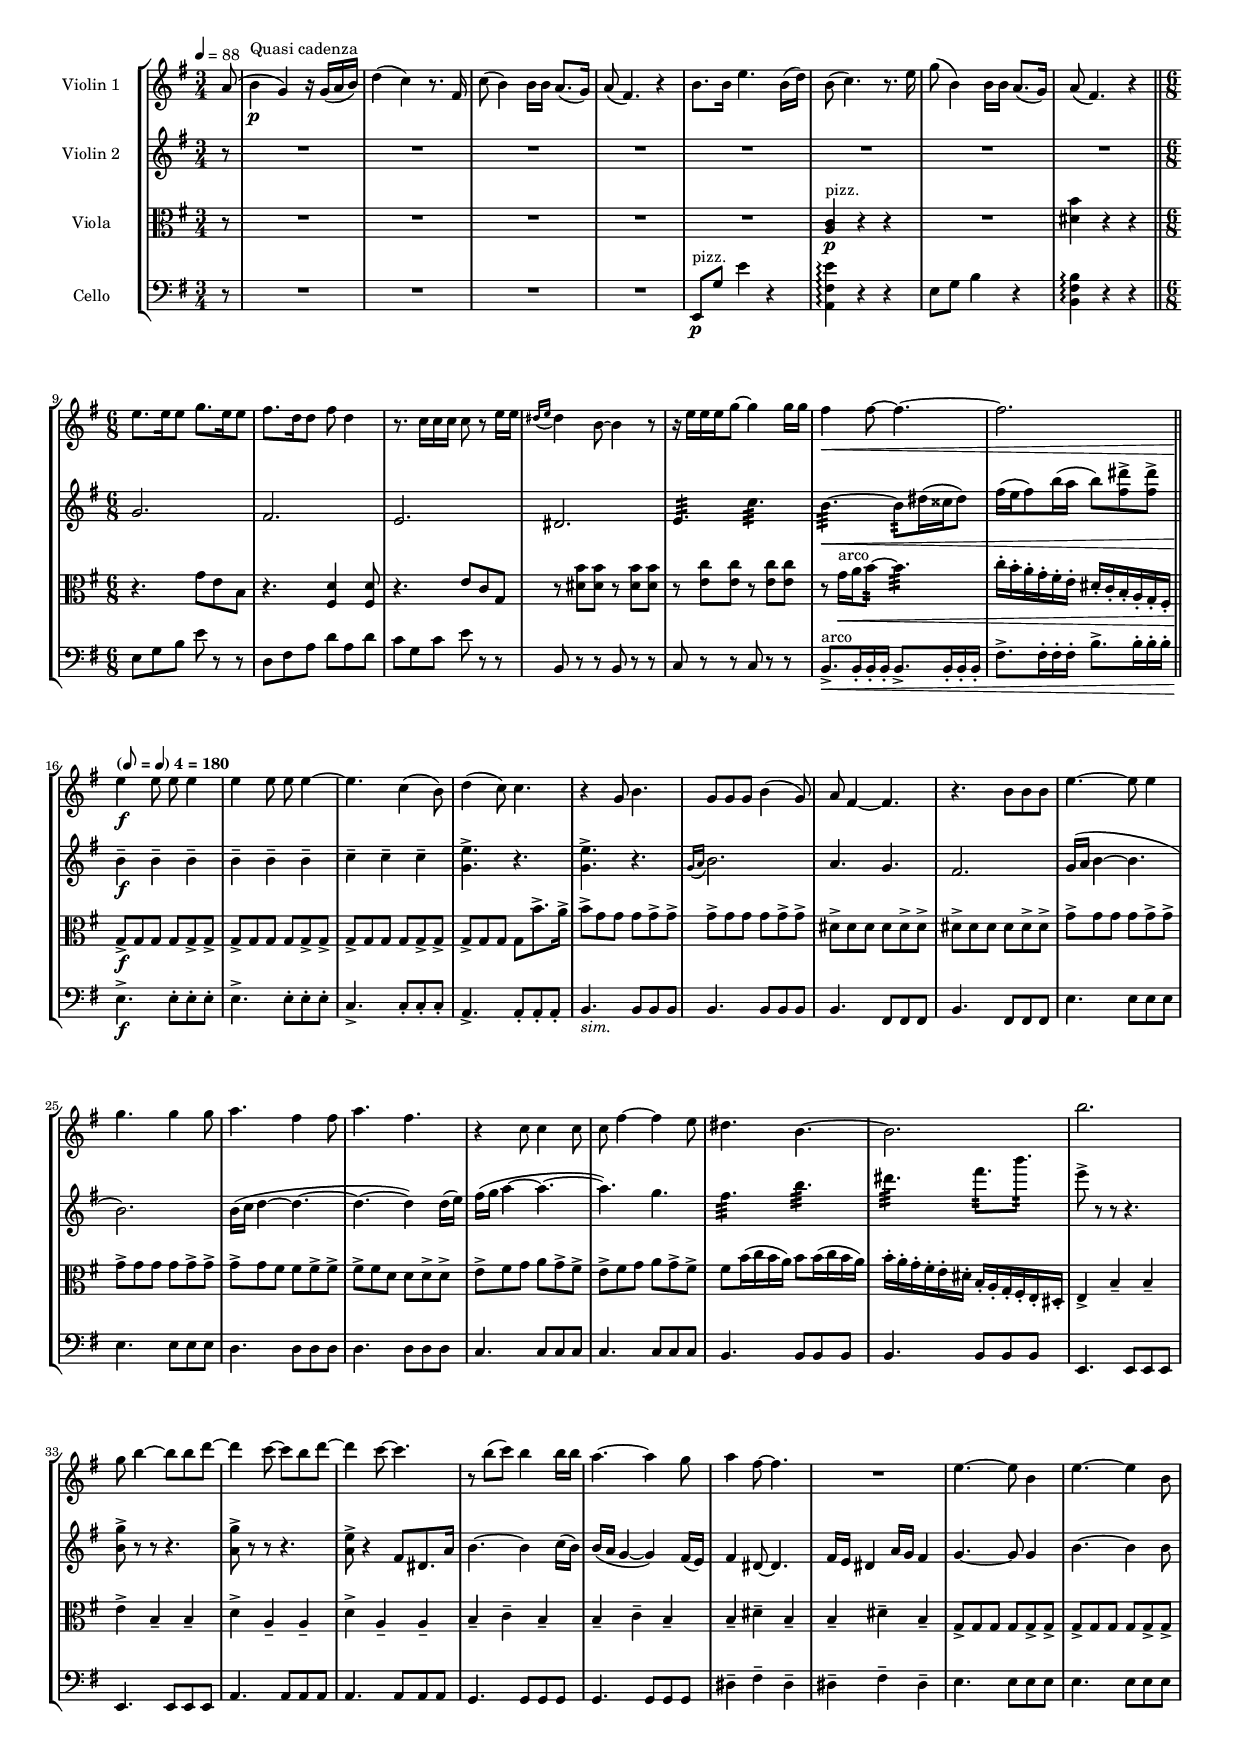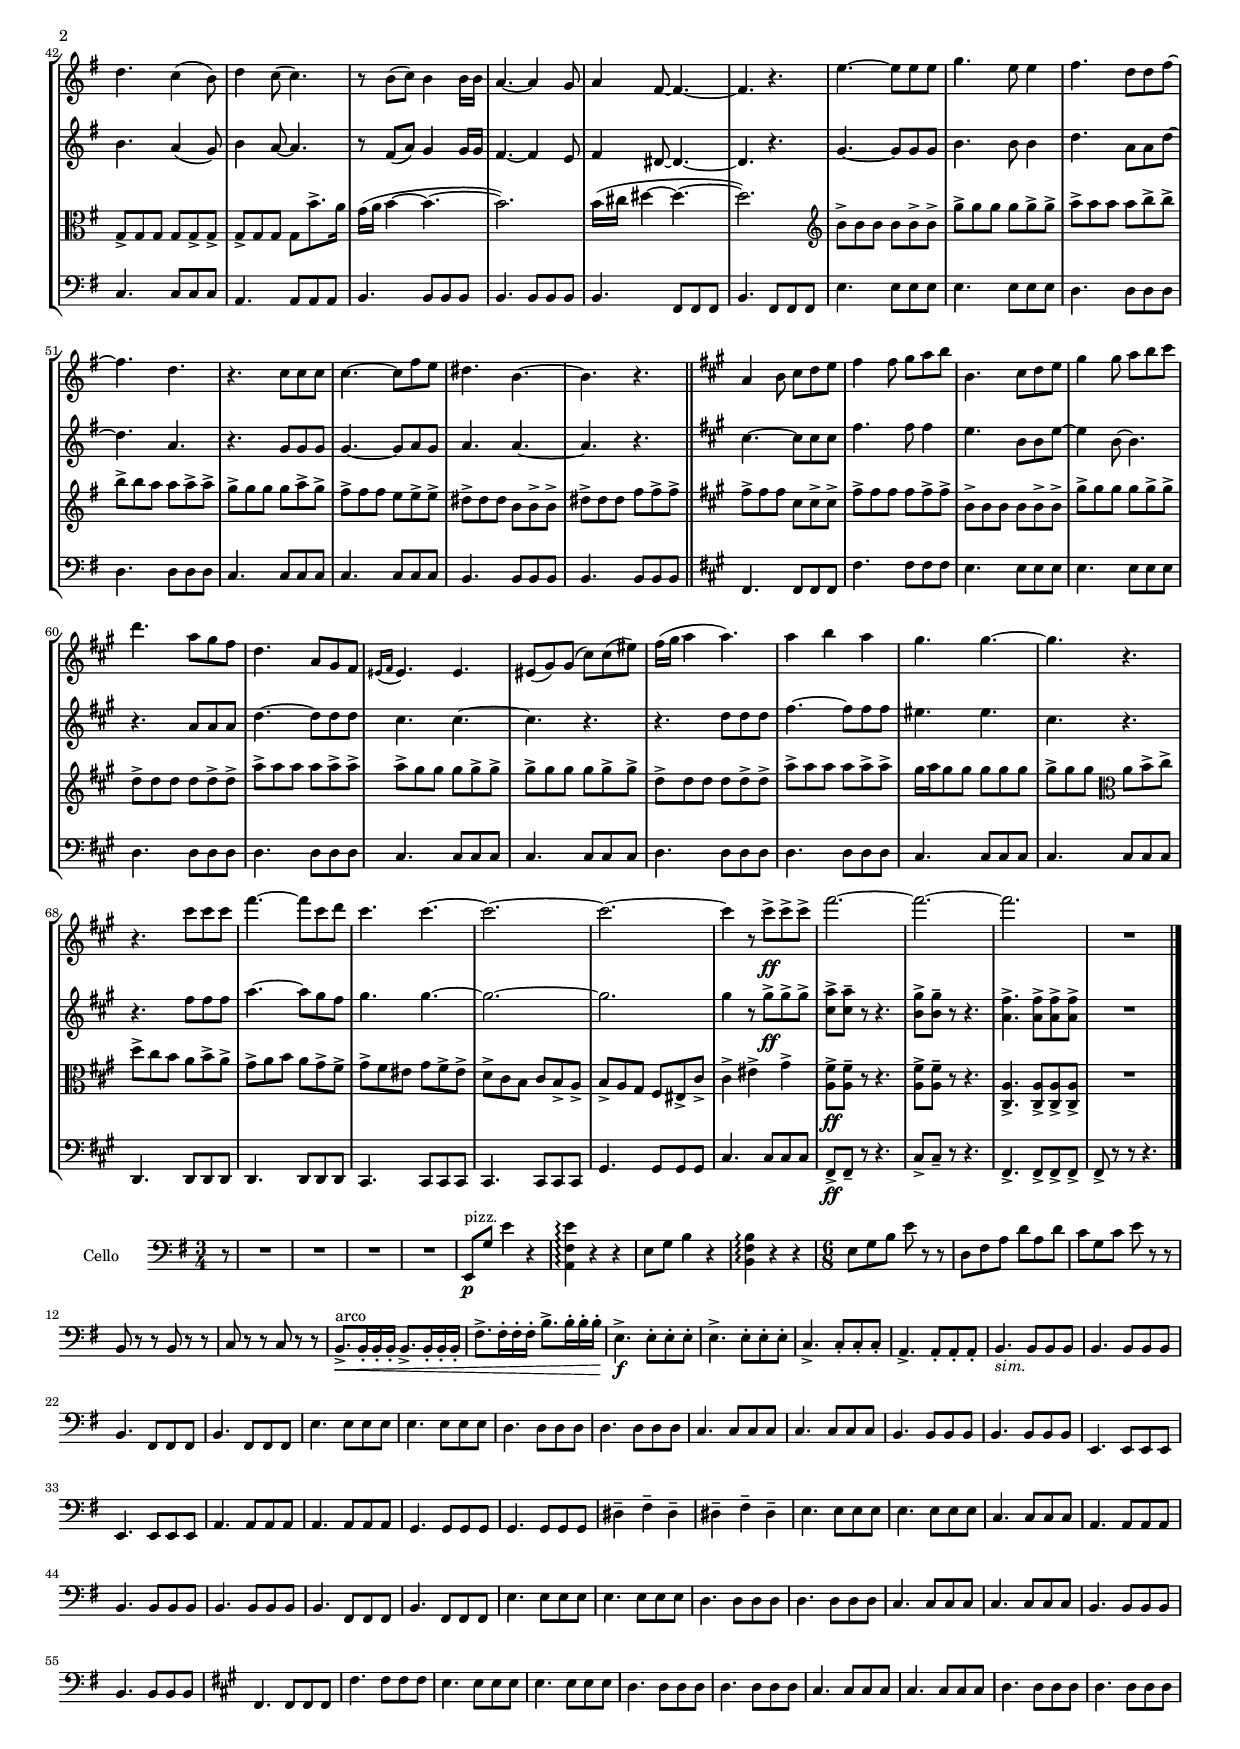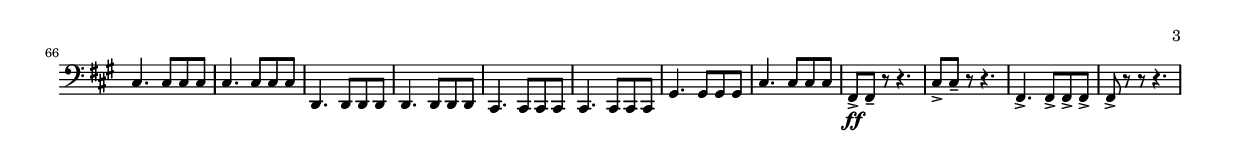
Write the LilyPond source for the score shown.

\version "2.24.4"
\version "2.24.4"

global = {
  \time 3/4
  \key g \major
}

Violinone = \new Voice {
  \relative c'' {
    \tempo 4 = 88
    \partial 8 a8(
    b4\p^"Quasi cadenza" g) r16 g( a b)
    d4( c) r8. fis,16
    c'8( b4) b16 b a8.( g16)
    a8( fis4.) r4
    b8. b16 e4. b16( d)
    b8( c4.) r8. e16
    g8( b,4) b16 b a8.( g16)
    a8( fis4.) r4
    \bar "||"
    \time 6/8
    e'8. e16 e8 g8. e16 e8
    fis8. d16 d8 fis8 d4
    r8. c16 c c c8 r e16 e
    \appoggiatura { dis16 e } dis4 b8~ b4 r8
    r16 e e e g8~ g4 g16 g
    fis4\< fis8~ fis4.~
    fis2.
    \bar "||"
    \tempo \markup {
      \concat {
        (
        \smaller \general-align #Y #DOWN \note {8} #1
        " = "
        \smaller \general-align #Y #DOWN \note {4} #1
        )
      } 4 = 180
    }
    e4\f e8 e e4
    e e8 e e4~
    e4. c4( b8)
    d4( c8) c4.
    r4 g8 b4.
    g8 g g b4( g8)
    a fis4~ fis4.
    r b8 b b
    e4.~ e8 e4
    g4. g4 g8
    a4. fis4 fis8
    a4. fis
    r4 c8 c4 c8
    c fis4~ fis e8
    dis4. b~
    b2.
    b'
    g8 b4~ b8 b d~
    d4 c8~ c b d~
    d4 c8~ c4.
    r8 b( c) b4 b16 b
    a4.~ a4 g8
    a4 fis8~ fis4.
    R2.
    e4.~ e8 b4
    e4.~ e4 b8
    d4. c4( b8)
    d4 c8( c4.)
    r8 b( c) b4 b16 b
    a4.~ a4 g8
    a4 fis8~ fis4.~
    fis r
    e'~ e8 e e
    g4. e8 e4
    fis4. d8 d fis~
    fis4. d
    r c8 c c
    c4.~ c8 fis e
    dis4. b~
    b r
    \bar "||"
    \key a \major
    a4 b8 cis d e
    fis4 fis8 gis a b
    b,4. cis8 d e
    gis4 gis8 a b cis
    d4. a8 gis fis
    d4. a8 gis fis
    \appoggiatura { eis16 fis } eis4. eis
    eis8( gis) gis( cis) cis( eis)
    fis16( gis a4 a4.)
    a4 b a
    gis4. gis~
    gis r
    r cis8 cis cis
    fis4.~ fis8 cis d
    cis4. cis~
    cis2.~
    cis~
    cis4 r8 cis8->\ff cis-> cis->
    fis2.~
    fis~
    fis
    R2.
    \bar "|."
  }
}


Violintwo = \new Voice {
  \relative c'' {
    \partial 8 r8
    R2.
    R
    R
    R
    R
    R
    R
    R
    \time 6/8
    g2.
    fis
    e
    dis
    e4.:32 c':32
    b4.:32~\< b8:32 dis16( cisis dis8)
    fis16( e fis8) b16( a b8) <fis dis'>-> <fis dis'>->
    b,4\f-- b-- b--
    b-- b-- b--
    c-- c-- c--
    <g e'>4.-> r
    <g e'>-> r
    \appoggiatura { g16 a } b2.
    a4. g
    fis2.
    g16( a b4~ b4.
    b2.)
    b16( c d4~ d4.~
    d~ d4) d16( e)
    fis16( g a4~ a4.~
    a) g
    fis:32 b:32
    dis:32 fis8.:32 b:32
    e,8-> r r r4.
    <b, g'>8-> r r r4.
    <a g'>8-> r r r4.
    <a e'>8-> r4 fis8 dis8. a'16
    b4.~ b4 c16( b)
    b( a g4~ g) fis16( e)
    fis4 dis8~ dis4.
    fis16 e dis4 a'16 g fis4
    g4.~ g8 g4
    b4.~ b4 b8
    b4. a4( g8)
    b4 a8~ a4.
    r8 fis( a) g4 g16 g
    fis4.~ fis4 e8
    fis4 dis8~ dis4.~
    dis r
    g4.~ g8 g g
    b4. b8 b4
    d4. a8 a d~
    d4. a
    r g8 g g
    g4.~ g8 a g
    a4. a~
    a r
    \key a \major
    cis4.~ cis8 cis cis
    fis4. fis8 fis4
    e4. b8 b e~
    e4 b8~ b4.
    r a8 a a
    d4.~ d8 d d
    cis4. cis~
    cis r
    r d8 d d
    fis4.~ fis8 fis fis
    eis4. eis
    cis r
    r fis8 fis fis
    a4.~ a8 gis fis
    gis4. gis~
    gis2.~
    gis
    gis4 r8 gis8->\ff gis-> gis->
    <cis, a'>-> <cis a'>-- r r4.
    <b gis'>8-> <b gis'>-- r r4.
    <a fis'>4.-> <a fis'>8-> <a fis'>-> <a fis'>->
    R2.
  }
}


Viola = \new Voice {
  \relative c' {
    \clef alto
    \partial 8 r8
    R2.
    R
    R
    R
    R
    <a c>4^"pizz."\p r r
    R2.
    <dis b'>4 r r
    \time 6/8
    r4. g8 e b
    r4. <fis d'>4 <fis d'>8
    r4. e'8 c g
    r <dis' b'> <dis b'> r <dis b'> <dis b'>
    r <e c'> <e c'> r <e c'> <e c'>
    r g16^"arco"\< a b8:32~ b4.:32
    c16-. b-. a-. g-. fis-. e-. dis-. c-. b-. a-. g-. fis-.
    g8->\f g g g g-> g->
    g8-> g g g g-> g->
    g8-> g g g g-> g->
    g8-> g g g b'8.-> a16->
    b8-> g g g g-> g->
    g-> g g g g-> g->
    dis-> dis dis dis dis-> dis->
    dis-> dis dis dis dis-> dis->
    g-> g g g g-> g->
    g-> g g g g-> g->
    g-> g fis fis fis-> fis->
    fis-> fis d d d-> d->
    e-> fis g a g-> fis->
    e-> fis g a g-> fis->
    fis8 b16( c b a) b8 b16( c b a)
    b16-. a-. g-. fis-. e-. dis-. b-. a-. g-. fis-. e-. dis-.
    e4-> b'-- b--
    e-> b-- b--
    d-> a-- a--
    d-> a-- a--
    b-- c-- b--
    b-- c-- b--
    b-- dis-- b--
    b-- dis-- b--
    g8-> g g g g-> g->
    g8-> g g g g-> g->
    g8-> g g g g-> g->
    g8-> g g g b'8.-> a16
    g( a b4~ b4.~
    b2.)
    b16( cis dis4~ dis4.~
    dis2.)
    \clef treble
    b8-> b b b b-> b->
    g'8-> g g g g-> g->
    a8-> a a a b-> b->
    b8-> b a a a-> a->
    g8-> g g g a-> g->
    fis8-> fis fis e e-> e->
    dis8-> dis dis b b-> b->
    dis8-> dis dis fis fis-> fis->
    \key a \major
    fis8-> fis fis cis cis-> cis->
    fis8-> fis fis fis fis-> fis->
    b,8-> b b b b-> b->
    gis'8-> gis gis gis gis-> gis->
    d8-> d d d d-> d->
    a'8-> a a a a-> a->
    a8-> gis gis gis gis-> gis->
    gis8-> gis gis gis gis-> gis->
    d8-> d d d d-> d->
    a'8-> a a a a-> a->
    gis16 a gis8 gis gis gis gis
    gis-> gis gis \clef alto a, b-> cis->
    d-> cis b a b-> a->
    gis-> a b a gis-> fis->
    gis-> fis eis gis fis-> eis->
    d-> cis b cis b-> a->
    b-> a gis fis eis-> cis'->
    cis4-> eis-> gis->
    <a, fis'>8->\ff <a fis'>-- r r4.
    <a fis'>8-> <a fis'>-- r r4.
    <a cis,>4.-> <a cis,>8-> <a cis,>8-> <a cis,>8->
    R2.
  }
}


Cello = \new Voice {
  \relative c, {
    \clef bass
    \partial 8 r8
    R2.
    R
    R
    R
    e8^"pizz."\p g' e'4 r
    <a,, fis' e'>\arpeggio r r
    e'8 g b4 r
    <b, fis' b>4\arpeggio r r
    \time 6/8
    e8 g b e r r
    d, fis a d a d
    c g c e r r
    b, r r b r r
    c r r c r r
    b8.->^"arco"\< b16-. b-. b-. b8.-> b16-. b-. b-.
    fis'8.-> fis16-. fis-. fis-. b8.-> b16-. b-. b-.
    e,4.->\f e8-. e-. e-.
    e4.-> e8-. e-. e-.
    c4.-> c8-. c-. c-.
    a4.-> a8-. a-. a-.
    b4._\markup { \italic sim. } b8 b b
    b4. b8 b b
    b4. fis8 fis fis
    b4. fis8 fis fis
    e'4. e8 e e
    e4. e8 e e
    d4. d8 d d
    d4. d8 d d
    c4. c8 c c
    c4. c8 c c
    b4. b8 b b
    b4. b8 b b
    e,4. e8 e e
    e4. e8 e e
    a4. a8 a a
    a4. a8 a a
    g4. g8 g g
    g4. g8 g g
    dis'4-- fis-- dis--
    dis4-- fis-- dis--
    e4. e8 e e
    e4. e8 e e
    c4. c8 c c
    a4. a8 a a
    b4. b8 b b
    b4. b8 b b
    b4. fis8 fis fis
    b4. fis8 fis fis
    e'4. e8 e e
    e4. e8 e e
    d4. d8 d d
    d4. d8 d d
    c4. c8 c c
    c4. c8 c c
    b4. b8 b b
    b4. b8 b b
    \key a \major
    fis4. fis8 fis fis
    fis'4. fis8 fis fis
    e4. e8 e e
    e4. e8 e e
    d4. d8 d d
    d4. d8 d d
    cis4. cis8 cis cis
    cis4. cis8 cis cis
    d4. d8 d d
    d4. d8 d d
    cis4. cis8 cis cis
    cis4. cis8 cis cis
    d,4. d8 d d
    d4. d8 d d
    cis4. cis8 cis cis
    cis4. cis8 cis cis
    gis'4. gis8 gis gis
    cis4. cis8 cis cis
    fis,8->\ff fis-- r r4.
    cis'8-> cis-- r r4.
    fis,4.-> fis8-> fis-> fis->
    fis-> r r r4.
  }
}


music = {
  <<
    \tag #'score \tag #'vn1
    \new Staff \with { instrumentName = "Violin 1" }
    << \global \Violinone >>

    \tag #'score \tag #'vn2
    \new Staff \with { instrumentName = "Violin 2" }
    << \global \Violintwo>>

    \tag #'score \tag #'vla
    \new Staff \with { instrumentName = "Viola" }
    << \global \Viola>>

    \tag #'score \tag #'vlc
    \new Staff \with { instrumentName = "Cello" }
    << \global \Cello >>
  >>
}

% These are the other files you need to save on your computer

% score.ly
% (This is the main file)

% uncomment the line below when using a separate file
%\include "piece.ly"

#(set-global-staff-size 14)

\score {
  \new StaffGroup \keepWithTag #'score \music
  \layout { }
  \midi { }
}


%{ Uncomment this block when using separate files

% vn1.ly
% (This is the Violin 1 part file)

\include "piece.ly"
\score {
  \keepWithTag #'vn1 \music
  \layout { }
}


% vn2.ly
% (This is the Violin 2 part file)

\include "piece.ly"
\score {
  \keepWithTag #'vn2 \music
  \layout { }
}


% vla.ly
% (This is the Viola part file)

\include "piece.ly"
\score {
  \keepWithTag #'vla \music
  \layout { }
}


% vlc.ly
% (This is the Cello part file)

\include "piece.ly"
\score {
  \keepWithTag #'vlc \music
  \layout { }
}

%}

\score {
  \keepWithTag #'vlc \music
  \layout { }
}
